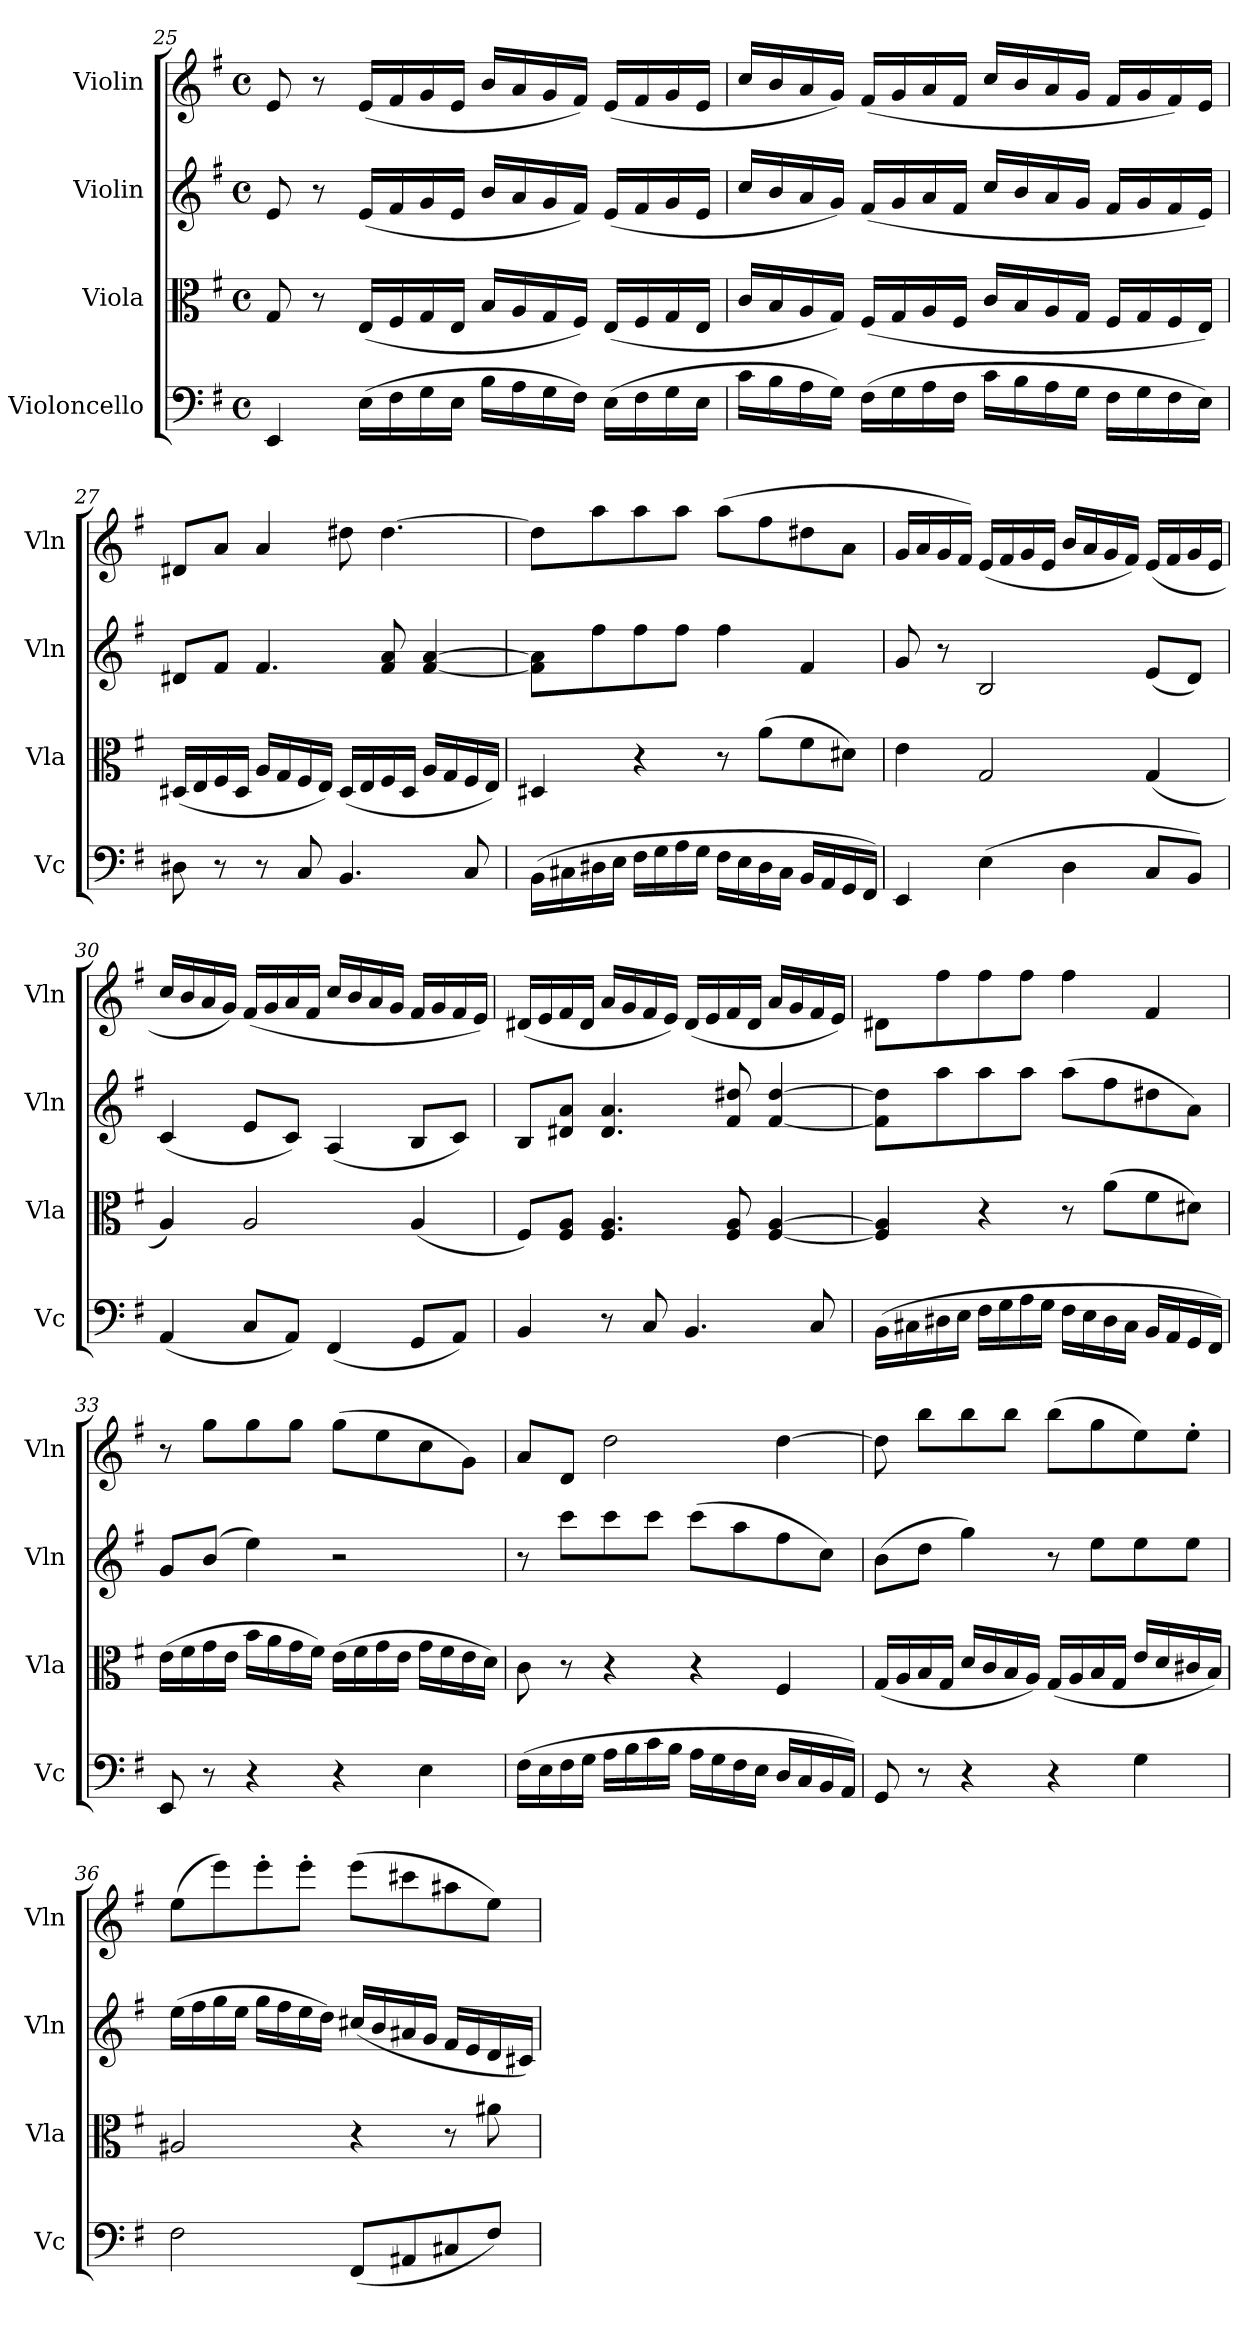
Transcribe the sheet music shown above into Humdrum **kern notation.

**kern	**kern	**kern	**kern
*part4	*part3	*part2	*part1
*staff4	*staff3	*staff2	*staff1
*I"Violoncello	*I"Viola	*I"Violin	*I"Violin
*I'Vc	*I'Vla	*I'Vln	*I'Vln
*clefF4	*clefC3	*clefG2	*clefG2
*k[f#]	*k[f#]	*k[f#]	*k[f#]
*M4/4	*M4/4	*M4/4	*M4/4
*met(c)	*met(c)	*met(c)	*met(c)
=25	=25	=25	=25
4EE/	8G/	8e/	8e/
.	8r	8r	8r
(16E\LL	(16E/LL	(16e/LL	(16e/LL
16F#\	16F#/	16f#/	16f#/
16G\	16G/	16g/	16g/
16E\JJ	16E/JJ	16e/JJ	16e/JJ
16B\LL	16B/LL	16b/LL	16b/LL
16A\	16A/	16a/	16a/
16G\	16G/	16g/	16g/
16F#\JJ)	16F#/JJ)	16f#/JJ)	16f#/JJ)
(16E\LL	(16E/LL	(16e/LL	(16e/LL
16F#\	16F#/	16f#/	16f#/
16G\	16G/	16g/	16g/
16E\JJ	16E/JJ	16e/JJ	16e/JJ
=26	=26	=26	=26
16c\LL	16c/LL	16cc/LL	16cc/LL
16B\	16B/	16b/	16b/
16A\	16A/	16a/	16a/
16G\JJ)	16G/JJ)	16g/JJ)	16g/JJ)
(16F#\LL	(16F#/LL	(16f#/LL	(16f#/LL
16G\	16G/	16g/	16g/
16A\	16A/	16a/	16a/
16F#\JJ	16F#/JJ	16f#/JJ	16f#/JJ
16c\LL	16c/LL	16cc/LL	16cc/LL
16B\	16B/	16b/	16b/
16A\	16A/	16a/	16a/
16G\JJ	16G/JJ	16g/JJ	16g/JJ
16F#\LL	16F#/LL	16f#/LL	16f#/LL
16G\	16G/	16g/	16g/
16F#\	16F#/	16f#/	16f#/)
16E\JJ)	16E/JJ)	16e/JJ)	16e/JJ
=27	=27	=27	=27
8D#X\	(16D#X/LL	8d#X/L	8d#X/L
.	16E/	.	.
8r	16F#/	8f#/J	8a/J
.	16D#/JJ	.	.
8r	16A/LL	4.f#/	4a/
.	16G/	.	.
8C/	16F#/	.	.
.	16E/JJ)	.	.
4.BB/	(16D#/LL	.	8dd#X\
.	16E/	.	.
.	16F#/	8f#/ 8a/	[4.dd#\
.	16D#/JJ	.	.
.	16A/LL	[4f#/ [4a/	.
.	16G/	.	.
8C/	16F#/	.	.
.	16E/JJ)	.	.
!!LO:PB:g=z
=28	=28	=28	=28
(16BB\LL	4D#X/	8f#\] 8a\]L	8dd#\L]
16C#X\	.	.	.
16D#X\	.	8ff#\	8aa\
16E\JJ	.	.	.
16F#\LL	4r	8ff#\	8aa\
16G\	.	.	.
16A\	.	8ff#\J	8aa\J
16G\JJ	.	.	.
16F#\LL	8r	4ff#\	(8aa\L
16E\	.	.	.
16D#\	(8a\L	.	8ff#\
16C#\JJ	.	.	.
16BB/LL	8f#\	4f#/	8dd#X\
16AA/	.	.	.
16GG/	8d#X\J)	.	8a\J
16FF#/JJ)	.	.	.
=29	=29	=29	=29
4EE/	4e\	8g/	16g/LL
.	.	.	16a/
.	.	8r	16g/
.	.	.	16f#/JJ)
(4E\	2G/	2B/	(16e/LL
.	.	.	16f#/
.	.	.	16g/
.	.	.	16e/JJ
4D\	.	.	16b/LL
.	.	.	16a/
.	.	.	16g/
.	.	.	16f#/JJ)
8C/L	(4G/	(8e/L	(16e/LL
.	.	.	16f#/
8BB/J)	.	8d/J)	16g/
.	.	.	16e/JJ
=30	=30	=30	=30
(4AA/	4A/)	(4c/	16cc/LL
.	.	.	16b/
.	.	.	16a/
.	.	.	16g/JJ)
8C/L	2A/	8e/L	(16f#/LL
.	.	.	16g/
8AA/J)	.	8c/J)	16a/
.	.	.	16f#/JJ
(4FF#/	.	(4A/	16cc/LL
.	.	.	16b/
.	.	.	16a/
.	.	.	16g/JJ
8GG/L	(4A/	8B/L	16f#/LL
.	.	.	16g/
8AA/J)	.	8c/J)	16f#/
.	.	.	16e/JJ)
=31	=31	=31	=31
4BB/	8F#/L)	8B/L	(16d#X/LL
.	.	.	16e/
.	8F#/ 8A/J	8d#X/ 8a/J	16f#/
.	.	.	16d#/JJ
8r	4.F#/ 4.A/	4.d#/ 4.a/	16a/LL
.	.	.	16g/
8C/	.	.	16f#/
.	.	.	16e/JJ)
4.BB/	.	.	(16d#/LL
.	.	.	16e/
.	8F#/ 8A/	8f#/ 8dd#X/	16f#/
.	.	.	16d#/JJ
.	[4F#/ [4A/	[4f#/ [4dd#/	16a/LL
.	.	.	16g/
8C/	.	.	16f#/
.	.	.	16e/JJ)
!!LO:LB:g=z
=32	=32	=32	=32
(16BB\LL	4F#/] 4A/]	8f#\] 8dd#\]L	8d#X\L
16C#X\	.	.	.
16D#X\	.	8aa\	8ff#\
16E\JJ	.	.	.
16F#\LL	4r	8aa\	8ff#\
16G\	.	.	.
16A\	.	8aa\J	8ff#\J
16G\JJ	.	.	.
16F#\LL	8r	(8aa\L	4ff#\
16E\	.	.	.
16D#\	(8a\L	8ff#\	.
16C#\JJ	.	.	.
16BB/LL	8f#\	8dd#X\	4f#/
16AA/	.	.	.
16GG/	8d#X\J)	8a\J)	.
16FF#/JJ)	.	.	.
=33	=33	=33	=33
8EE/	(16e\LL	8g/L	8r
.	16f#\	.	.
8r	16g\	(8b/J	8gg\L
.	16e\JJ	.	.
4r	16b\LL	4ee\)	8gg\
.	16a\	.	.
.	16g\	.	8gg\J
.	16f#\JJ)	.	.
4r	(16e\LL	2r	(8gg\L
.	16f#\	.	.
.	16g\	.	8ee\
.	16e\JJ	.	.
4E\	16g\LL	.	8cc\
.	16f#\	.	.
.	16e\	.	8g\J)
.	16d\JJ)	.	.
=34	=34	=34	=34
(16F#\LL	8c\	8r	8a/L
16E\	.	.	.
16F#\	8r	8ccc\L	8d/J
16G\JJ	.	.	.
16A\LL	4r	8ccc\	2dd\
16B\	.	.	.
16c\	.	8ccc\J	.
16B\JJ	.	.	.
16A\LL	4r	(8ccc\L	.
16G\	.	.	.
16F#\	.	8aa\	.
16E\JJ	.	.	.
16D/LL	4F#/	8ff#\	[4dd\
16C/	.	.	.
16BB/	.	8cc\J)	.
16AA/JJ)	.	.	.
=35	=35	=35	=35
8GG/	(16G/LL	(8b\L	8dd\]
.	16A/	.	.
8r	16B/	8dd\J	8bb\L
.	16G/JJ	.	.
4r	16d/LL	4gg\)	8bb\
.	16c/	.	.
.	16B/	.	8bb\J
.	16A/JJ)	.	.
4r	(16G/LL	8r	(8bb\L
.	16A/	.	.
.	16B/	8ee\L	8gg\
.	16G/JJ	.	.
4G\	16e/LL	8ee\	8ee\)
.	16d/	.	.
.	16c#X/	8ee\J	8ee'\J
.	16B/JJ)	.	.
!!LO:LB:g=z
=36	=36	=36	=36
2F#\	2A#X/	(16ee\LL	(8ee\L
.	.	16ff#\	.
.	.	16gg\	8eee\)
.	.	16ee\JJ	.
.	.	16gg\LL	8eee'\
.	.	16ff#\	.
.	.	16ee\	8eee'\J
.	.	16dd\JJ)	.
(8FF#/L	4r	(16cc#X/LL	(8eee\L
.	.	16b/	.
8AA#X/	.	16a#X/	8ccc#X\
.	.	16g/JJ	.
8C#X/	8r	16f#/LL	8aa#X\
.	.	16e/	.
8F#/J)	8a#X\	16d/	8ee\J)
.	.	16c#X/JJ)	.
=	=	=	=
*-	*-	*-	*-
